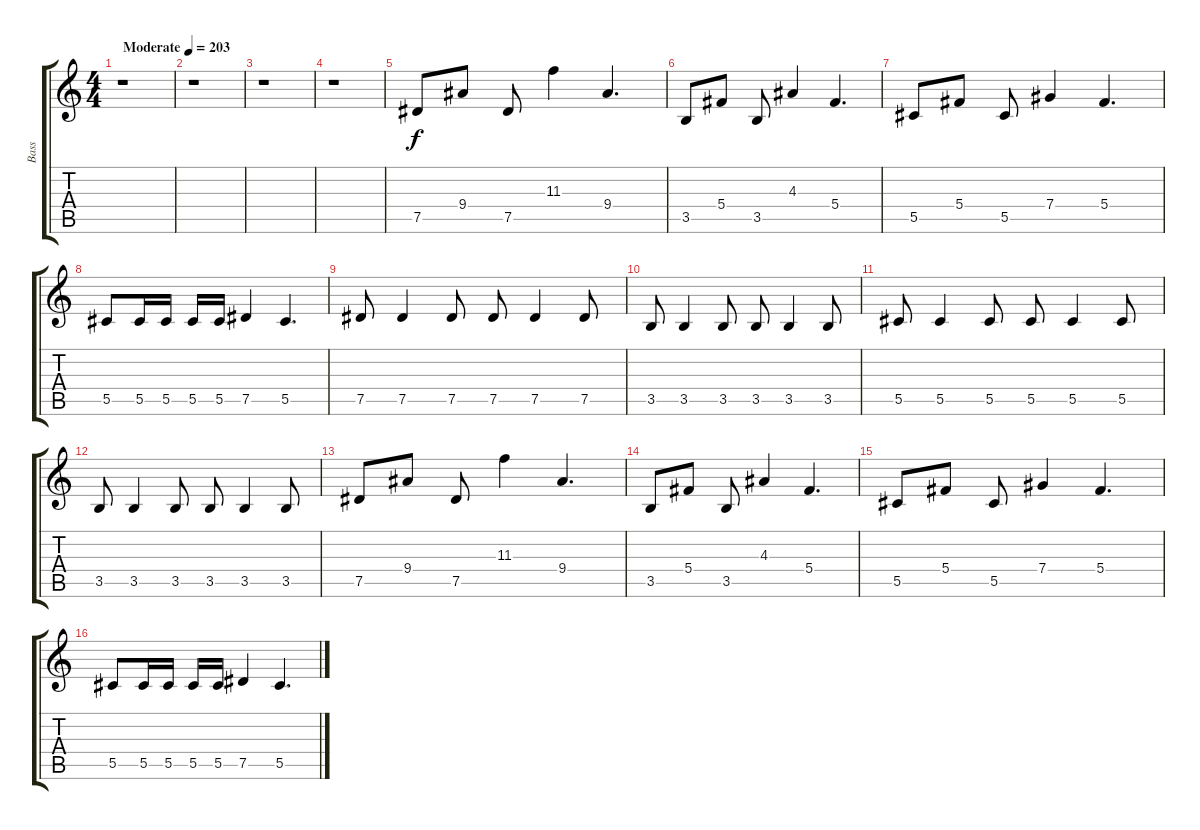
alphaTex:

\track ("Bass" "Bass") {instrument electricbasspick}
\staff {score tabs}
\tuning (Eb4 Bb3 Gb3 Db3 Ab2 Db2) {hide}
\ts (4 4)
\tempo (203 "Moderate")
\clef g2
\ks c
r.1{dy f instrument electricbasspick} |
r.1 |
r.1 |
r.1 |
7.5.8 9.4.8 7.5.8 11.3.4 9.4.4{d} |
3.5.8 5.4.8 3.5.8 4.3.4 5.4.4{d} |
5.5.8 5.4.8 5.5.8 7.4.4 5.4.4{d} |
5.5.8 5.5.16 5.5.16 5.5.16 5.5.16 7.5.4 5.5.4{d} |
7.5.8 7.5.4 7.5.8 7.5.8 7.5.4 7.5.8 |
3.5.8 3.5.4 3.5.8 3.5.8 3.5.4 3.5.8 |
5.5.8 5.5.4 5.5.8 5.5.8 5.5.4 5.5.8 |
3.5.8 3.5.4 3.5.8 3.5.8 3.5.4 3.5.8 |
7.5.8 9.4.8 7.5.8 11.3.4 9.4.4{d} |
3.5.8 5.4.8 3.5.8 4.3.4 5.4.4{d} |
5.5.8 5.4.8 5.5.8 7.4.4 5.4.4{d} |
5.5.8 5.5.16 5.5.16 5.5.16 5.5.16 7.5.4 5.5.4{d}
